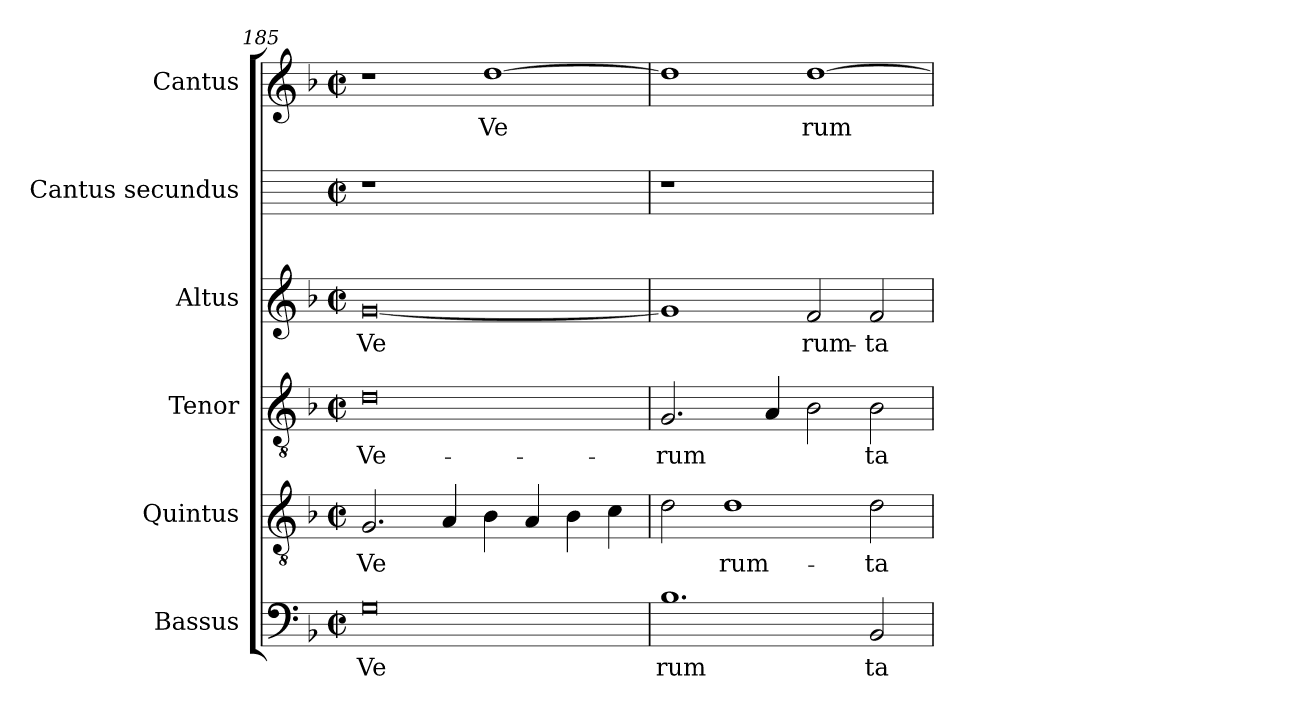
**kern	**text	**kern	**text	**kern	**text	**kern	**text	**kern	**kern	**text
*part6	*part6	*part5	*part5	*part4	*part4	*part3	*part3	*part2	*part1	*part1
*staff6	*staff6	*staff5	*staff5	*staff4	*staff4	*staff3	*staff3	*staff2	*staff1	*staff1
*I"Bassus	*	*I"Quintus	*	*I"Tenor	*	*I"Altus	*	*I"Cantus  secundus	*I"Cantus	*
*I'B	*	*I'Q	*	*I'T	*	*I'A	*	*	*I'C	*
!!LO:LB:g=z
*clefF4	*	*clefGv2	*	*clefGv2	*	*clefG2	*	*	*clefG2	*
*k[b-]	*	*k[b-]	*	*k[b-]	*	*k[b-]	*	*k[]	*k[b-]	*
*F:	*	*F:	*	*F:	*	*F:	*	*C:	*F:	*
*M2/2	*	*M2/2	*	*M2/2	*	*M2/2	*	*M2/2	*M2/2	*
*met(c|)	*	*met(c|)	*	*met(c|)	*	*met(c|)	*	*met(c|)	*met(c|)	*
=185	=185	=185	=185	=185	=185	=185	=185	=185	=185	=185
!	!LO:LY:b:cj	!	!LO:LY:b:cj	!	!LO:LY:b:cj	!	!LO:LY:b:cj	!	!	!
0G	Ve	2.G/	Ve-	0d	Ve-	[<0g	Ve-	1r	1r	.
!	!	!	!LO:LY:b:cj	!	!	!	!	!	!	!
.	.	4A/	--	.	.	.	.	.	.	.
!	!	!	!LO:LY:b:cj	!	!	!	!	!	!	!LO:LY:b:cj
.	.	4B-\	--	.	.	.	.	1ryy	[>1dd	Ve
!	!	!	!LO:LY:b:cj	!	!	!	!	!	!	!
.	.	4A/	--	.	.	.	.	.	.	.
!	!	!	!LO:LY:b:cj	!	!	!	!	!	!	!
.	.	4B-\	--	.	.	.	.	.	.	.
!	!	!	!LO:LY:b:cj	!	!	!	!	!	!	!
.	.	4c\	--	.	.	.	.	.	.	.
=186	=186	=186	=186	=186	=186	=186	=186	=186	=186	=186
!	!LO:LY:b:cj	!	!LO:LY:b:cj	!	!LO:LY:b:cj	!	!LO:LY:b:cj	!	!	!LO:LY:b:cj
1.B-	rum	2d\	--	2.G/	-rum-	1g]	--	1r	1dd]	.
!	!	!	!LO:LY:b:cj	!	!	!	!	!	!	!
.	.	1d	-rum-	.	.	.	.	.	.	.
!	!	!	!	!	!LO:LY:b:cj	!	!	!	!	!
.	.	.	.	4A/	--	.	.	.	.	.
!	!	!	!	!	!LO:LY:b:cj	!	!LO:LY:b:cj	!	!	!LO:LY:b:cj
.	.	.	.	2B-\	--	2f/	-rum-	1ryy	[>1dd	rum
!	!LO:LY:b:cj	!	!LO:LY:b:cj	!	!LO:LY:b:cj	!	!LO:LY:b:cj	!	!	!
2BB-/	ta	2d\	-ta-	2B-\	-ta-	2f/	-ta-	.	.	.
=	=	=	=	=	=	=	=	=	=	=
*-	*-	*-	*-	*-	*-	*-	*-	*-	*-	*-
